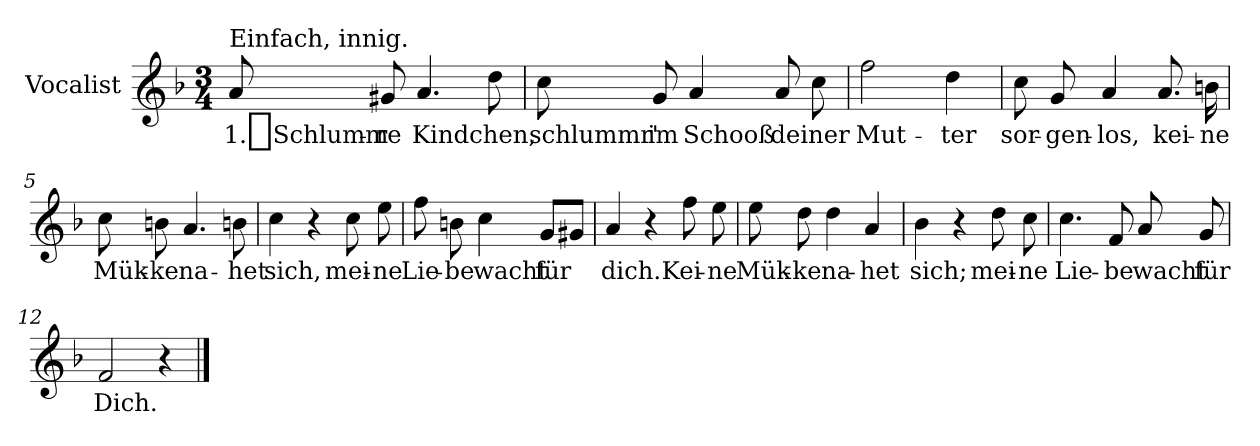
**kern	**text
*part1	*part1
*staff1	*staff1
*I"Vocalist	*
*k[b-]	*
*F:	*
*M3/4	*
=1	=1
!LO:TX:a:t=Einfach, innig.	!
8a	1._Schlumm-
8g#X	-re
4.a	Kindchen,
8dd	.
=2	=2
8cc	schlummr'
8g	im
4a	Schooß
8a	deiner
8cc	.
=3	=3
2ff	Mut-
4dd	-ter
=4	=4
8cc	sor-
8g	-gen-
4a	-los,
8.a	kei-
16bn	-ne
=5	=5
8cc	Mük-
8bn	-ke
4.a	na-
8bn	-het
=6	=6
4cc	sich,
4r	.
8cc	mei-
8ee	-ne
=7	=7
8ff	Lie-
8bn	-be
4cc	wacht
8gL	für
8g#XJ	.
=8	=8
4a	dich.
4r	.
8ff	Kei-
8ee	-ne
=9	=9
8ee	Mük-
8dd	-ke
4dd	na-
4a	-het
=10	=10
4b-	sich;
4r	.
8dd	mei-
8cc	-ne
=11	=11
4.cc	Lie-
8f	-be
8a	wacht
8g	für
=12	=12
2f	Dich.
4r	.
==	==
*-	*-
